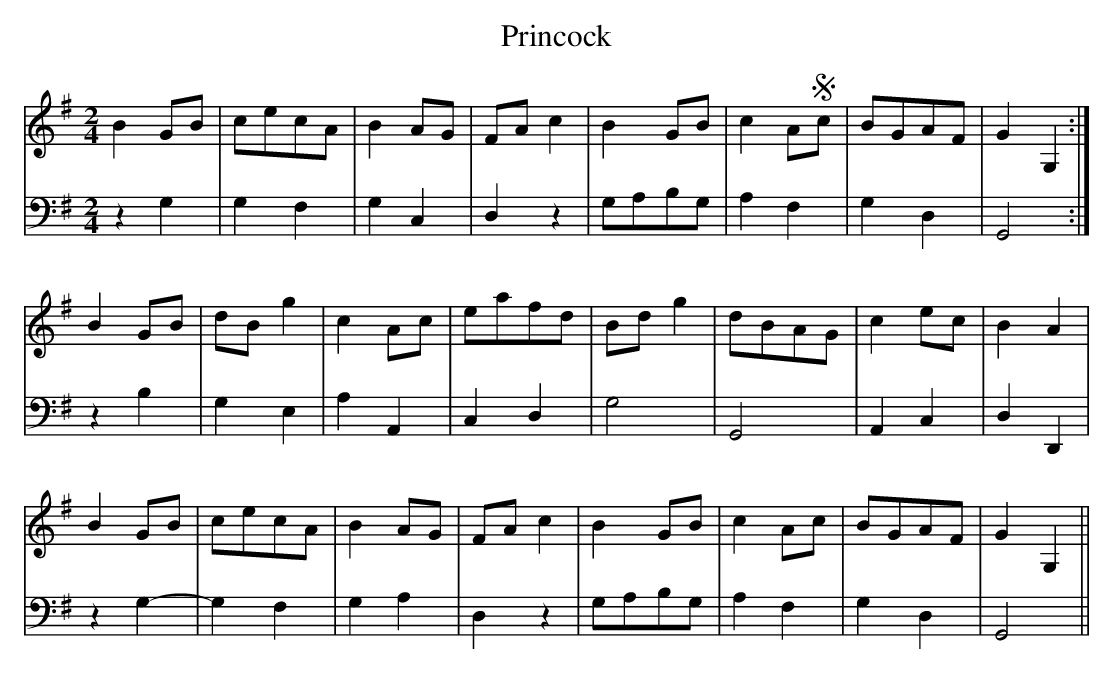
X:1
T:Princock
M:2/4
L:1/8
K:G
V:1
B2 GB|cecA|B2 AG|FA c2|B2 GB|c2 ASc|BGAF |G2G,2:|
B2 GB|dBg2|c2 Ac|eafd|Bd g2|dBAG|c2 ec|B2A2|
B2 GB|cecA|B2 AG|FA c2|B2 GB|c2 Ac|BGAF|G2G,2||
V:2  clef = bass
z2 G,2| G,2F,2|G,2C,2|D,2z2|G,A,B,G,|A,2F,2|G,2D,2|G,,4:|
z2B,2|G,2E,2|A,2A,,2|C,2D,2|G,4|G,,4|A,,2C,2|D,2D,,2|
z2G,2-|G,2F,2|G,2A,2|D,2z2|G,A,B,G,|A,2F,2|G,2D,2|G,,4||
